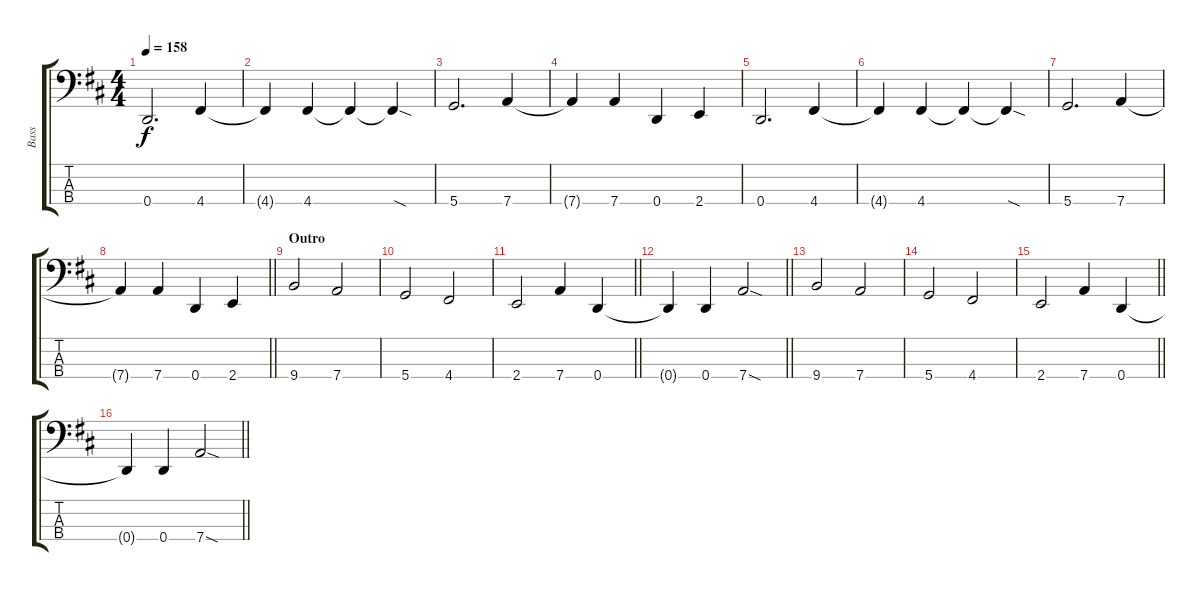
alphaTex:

\track ("Bass" "Bass") {instrument electricbassfinger bank 255}
\staff {score tabs}
\tuning (G2 D2 A1 D1) {hide}
\ts (4 4)
\tempo 158
\clef f4
\ks d
0.4.2{d dy f} 4.4.4 |
4.4{t}.4 4.4.4 4.4{t}.4{beam merge} 4.4{sod t}.4 |
5.4.2{d beam merge} 7.4.4 |
7.4{t}.4{beam merge} 7.4.4 0.4.4 2.4.4 |
0.4.2{d} 4.4.4 |
4.4{t}.4 4.4.4 4.4{t}.4{beam merge} 4.4{sod t}.4 |
5.4.2{d beam merge} 7.4.4 |
\barLineRight lightlight
7.4{t}.4{beam merge} 7.4.4 0.4.4 2.4.4 |
\section ("" "Outro")
9.4.2 7.4.2 |
5.4.2 4.4.2 |
\barLineRight lightlight
2.4.2 7.4.4 0.4.4 |
\barLineRight lightlight
0.4{t}.4{beam merge} 0.4.4{beam merge} 7.4{sod}.2 |
9.4.2 7.4.2 |
5.4.2 4.4.2 |
\barLineRight lightlight
2.4.2 7.4.4 0.4.4 |
\barLineRight lightlight
0.4{t}.4{beam merge} 0.4.4{beam merge} 7.4{sod}.2
